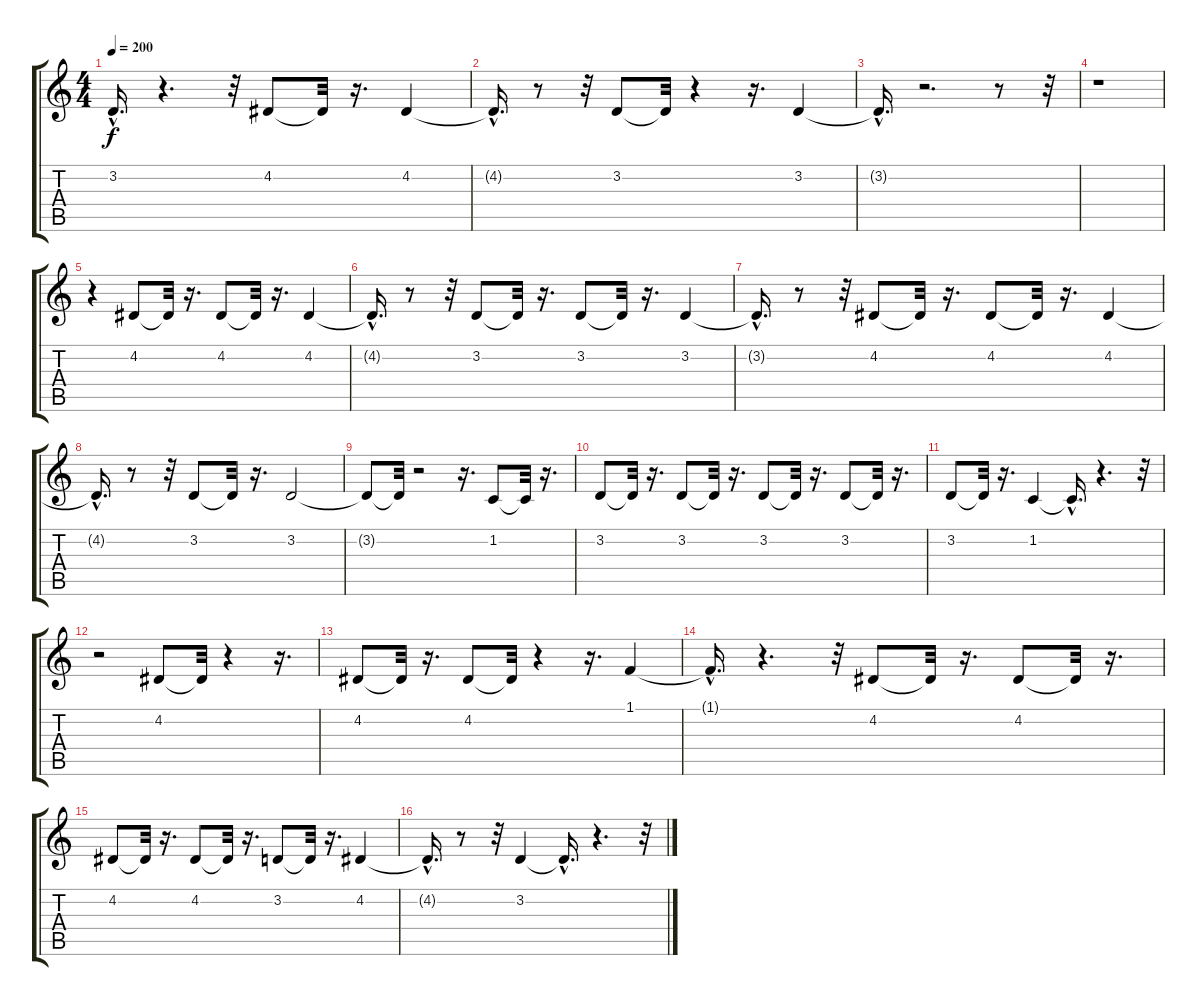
\track "" {instrument clarinet}
\staff {score tabs}
\tuning (E4 B3 G3 D3 A2 E2) {hide}
\ts (4 4)
\tempo 200
\clef g2
\ks c
3.2{hac t}.16{d dy f} r.4{d} r.32 4.2.8 4.2{t}.32 r.16{d} 4.2.4 |
4.2{hac t}.16{d} r.8 r.32 3.2.8 3.2{t}.32 r.4 r.16{d} 3.2.4 |
3.2{hac t}.16{d} r.2{d} r.8 r.32 |
r.1 |
r.4 4.2.8 4.2{t}.32 r.16{d} 4.2.8 4.2{t}.32 r.16{d} 4.2.4 |
4.2{hac t}.16{d} r.8 r.32 3.2.8 3.2{t}.32 r.16{d} 3.2.8 3.2{t}.32 r.16{d} 3.2.4 |
3.2{hac t}.16{d} r.8 r.32 4.2.8 4.2{t}.32 r.16{d} 4.2.8 4.2{t}.32 r.16{d} 4.2.4 |
4.2{hac t}.16{d} r.8 r.32 3.2.8 3.2{t}.32 r.16{d} 3.2.2 |
3.2{t}.8 3.2{t}.32 r.2 r.16{d} 1.2.8 1.2{t}.32 r.16{d} |
3.2.8 3.2{t}.32 r.16{d} 3.2.8 3.2{t}.32 r.16{d} 3.2.8 3.2{t}.32 r.16{d} 3.2.8 3.2{t}.32 r.16{d} |
3.2.8 3.2{t}.32 r.16{d} 1.2.4 1.2{hac t}.16{d} r.4{d} r.32 |
r.2 4.2.8 4.2{t}.32 r.4 r.16{d} |
4.2.8 4.2{t}.32 r.16{d} 4.2.8 4.2{t}.32 r.4 r.16{d} 1.1.4 |
1.1{hac t}.16{d} r.4{d} r.32 4.2.8 4.2{t}.32 r.16{d} 4.2.8 4.2{t}.32 r.16{d} |
4.2.8 4.2{t}.32 r.16{d} 4.2.8 4.2{t}.32 r.16{d} 3.2.8 3.2{t}.32 r.16{d} 4.2.4 |
4.2{hac t}.16{d} r.8 r.32 3.2.4 3.2{hac t}.16{d} r.4{d} r.32
